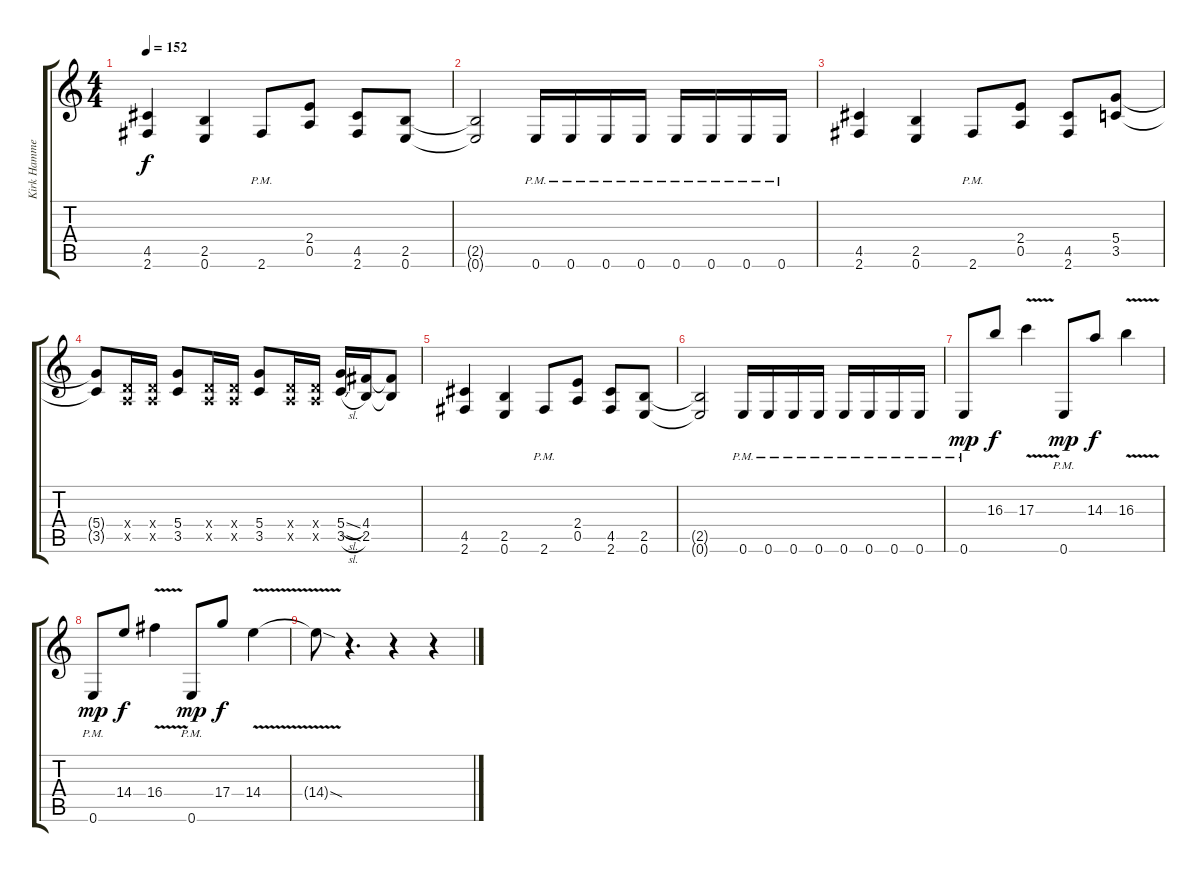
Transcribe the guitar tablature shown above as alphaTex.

\track ("Kirk Hammet" "Kirk Hamme") {instrument distortionguitar}
\staff {score tabs}
\tuning (E4 B3 G3 D3 A2 E2) {hide}
\ts (4 4)
\tempo 152
\clef g2
\ks c
(4.5 2.6).4{dy f} (2.5 0.6).4 2.6{pm}.8 (2.4 0.5).8 (4.5 2.6).8 (2.5 0.6).8 |
(2.5{t} 0.6{t}).2 0.6{pm}.16 0.6{pm}.16 0.6{pm}.16 0.6{pm}.16 0.6{pm}.16 0.6{pm}.16 0.6{pm}.16 0.6{pm}.16 |
(4.5 2.6).4 (2.5 0.6).4 2.6{pm}.8 (2.4 0.5).8 (4.5 2.6).8 (5.4 3.5).8 |
(5.4{t} 3.5{t}).8 (0.4{x} 0.5{x}).16 (0.4{x} 0.5{x}).16 (5.4 3.5).8 (0.4{x} 0.5{x}).16 (0.4{x} 0.5{x}).16 (5.4 3.5).8 (0.4{x} 0.5{x}).16 (0.4{x} 0.5{x}).16 (5.4{sl} 3.5{sl}).16 (4.4 2.5).16 (4.4{t} 2.5{t}).8 |
(4.5 2.6).4 (2.5 0.6).4 2.6{pm}.8 (2.4 0.5).8 (4.5 2.6).8 (2.5 0.6).8 |
(2.5{t} 0.6{t}).2 0.6{pm}.16 0.6{pm}.16 0.6{pm}.16 0.6{pm}.16 0.6{pm}.16 0.6{pm}.16 0.6{pm}.16 0.6{pm}.16 |
0.6{pm}.8{dy mp} 16.3.8{dy f} 17.3{v}.4 0.6{pm}.8{dy mp} 14.3.8{dy f} 16.3{v}.4 |
0.6{pm}.8{dy mp} 14.4.8{dy f} 16.4{v}.4 0.6{pm}.8{dy mp} 17.4.8{dy f} 14.4{v}.4 |
14.4{sod t}.8 r.4{d} r.4 r.4
